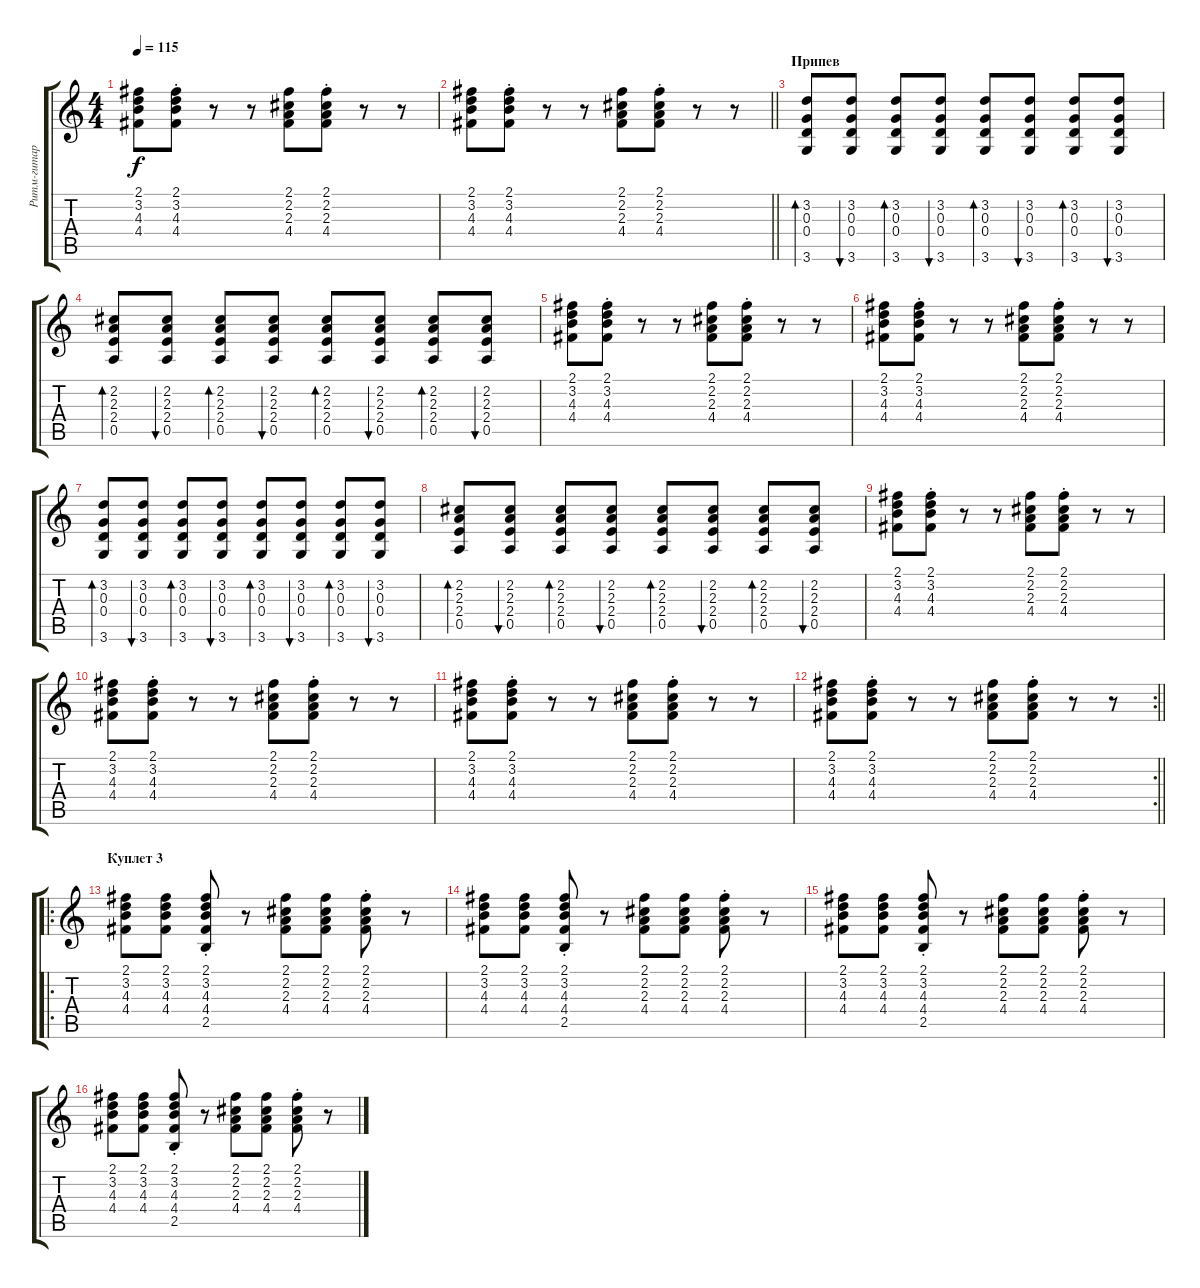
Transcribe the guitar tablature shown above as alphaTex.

\track ("Ритм-гитара" "Ритм-гитар") {instrument electricguitarclean}
\staff {score tabs}
\tuning (E4 B3 G3 D3 A2 E2) {hide}
\ts (4 4)
\tempo 115
\clef g2
\ks c
(2.1 3.2 4.3 4.4).8{dy f} (2.1{st} 3.2{st} 4.3{st} 4.4{st}).8 r.8 r.8 (2.1 2.2 2.3 4.4).8 (2.1{st} 2.2{st} 2.3{st} 4.4{st}).8 r.8 r.8 |
\barLineRight lightlight
(2.1 3.2 4.3 4.4).8 (2.1{st} 3.2{st} 4.3{st} 4.4{st}).8 r.8 r.8 (2.1 2.2 2.3 4.4).8 (2.1{st} 2.2{st} 2.3{st} 4.4{st}).8 r.8 r.8 |
\section ("" "Припев")
(3.2 0.3 0.4 3.6).8{bd 60} (3.2 0.3 0.4 3.6).8{bu 60} (3.2 0.3 0.4 3.6).8{bd 60} (3.2 0.3 0.4 3.6).8{bu 60} (3.2 0.3 0.4 3.6).8{bd 60} (3.2 0.3 0.4 3.6).8{bu 60} (3.2 0.3 0.4 3.6).8{bd 60} (3.2 0.3 0.4 3.6).8{bu 60} |
(2.2 2.3 2.4 0.5).8{bd 60} (2.2 2.3 2.4 0.5).8{bu 60} (2.2 2.3 2.4 0.5).8{bd 60} (2.2 2.3 2.4 0.5).8{bu 60} (2.2 2.3 2.4 0.5).8{bd 60} (2.2 2.3 2.4 0.5).8{bu 60} (2.2 2.3 2.4 0.5).8{bd 60} (2.2 2.3 2.4 0.5).8{bu 60} |
(2.1 3.2 4.3 4.4).8 (2.1{st} 3.2{st} 4.3{st} 4.4{st}).8 r.8 r.8 (2.1 2.2 2.3 4.4).8 (2.1{st} 2.2{st} 2.3{st} 4.4{st}).8 r.8 r.8 |
(2.1 3.2 4.3 4.4).8 (2.1{st} 3.2{st} 4.3{st} 4.4{st}).8 r.8 r.8 (2.1 2.2 2.3 4.4).8 (2.1{st} 2.2{st} 2.3{st} 4.4{st}).8 r.8 r.8 |
(3.2 0.3 0.4 3.6).8{bd 60} (3.2 0.3 0.4 3.6).8{bu 60} (3.2 0.3 0.4 3.6).8{bd 60} (3.2 0.3 0.4 3.6).8{bu 60} (3.2 0.3 0.4 3.6).8{bd 60} (3.2 0.3 0.4 3.6).8{bu 60} (3.2 0.3 0.4 3.6).8{bd 60} (3.2 0.3 0.4 3.6).8{bu 60} |
(2.2 2.3 2.4 0.5).8{bd 60} (2.2 2.3 2.4 0.5).8{bu 60} (2.2 2.3 2.4 0.5).8{bd 60} (2.2 2.3 2.4 0.5).8{bu 60} (2.2 2.3 2.4 0.5).8{bd 60} (2.2 2.3 2.4 0.5).8{bu 60} (2.2 2.3 2.4 0.5).8{bd 60} (2.2 2.3 2.4 0.5).8{bu 60} |
(2.1 3.2 4.3 4.4).8 (2.1{st} 3.2{st} 4.3{st} 4.4{st}).8 r.8 r.8 (2.1 2.2 2.3 4.4).8 (2.1{st} 2.2{st} 2.3{st} 4.4{st}).8 r.8 r.8 |
(2.1 3.2 4.3 4.4).8 (2.1{st} 3.2{st} 4.3{st} 4.4{st}).8 r.8 r.8 (2.1 2.2 2.3 4.4).8 (2.1{st} 2.2{st} 2.3{st} 4.4{st}).8 r.8 r.8 |
(2.1 3.2 4.3 4.4).8 (2.1{st} 3.2{st} 4.3{st} 4.4{st}).8 r.8 r.8 (2.1 2.2 2.3 4.4).8 (2.1{st} 2.2{st} 2.3{st} 4.4{st}).8 r.8 r.8 |
\rc 2
\barLineRight lightlight
(2.1 3.2 4.3 4.4).8 (2.1{st} 3.2{st} 4.3{st} 4.4{st}).8 r.8 r.8 (2.1 2.2 2.3 4.4).8 (2.1{st} 2.2{st} 2.3{st} 4.4{st}).8 r.8 r.8 |
\ro
\section ("" "Куплет 3")
(2.1 3.2 4.3 4.4).8 (2.1 3.2 4.3 4.4).8 (2.1{st} 3.2{st} 4.3{st} 4.4{st} 2.5{st}).8 r.8 (2.1 2.2 2.3 4.4).8 (2.1 2.2 2.3 4.4).8 (2.1{st} 2.2{st} 2.3{st} 4.4{st}).8 r.8 |
(2.1 3.2 4.3 4.4).8 (2.1 3.2 4.3 4.4).8 (2.1{st} 3.2{st} 4.3{st} 4.4{st} 2.5{st}).8 r.8 (2.1 2.2 2.3 4.4).8 (2.1 2.2 2.3 4.4).8 (2.1{st} 2.2{st} 2.3{st} 4.4{st}).8 r.8 |
(2.1 3.2 4.3 4.4).8 (2.1 3.2 4.3 4.4).8 (2.1{st} 3.2{st} 4.3{st} 4.4{st} 2.5{st}).8 r.8 (2.1 2.2 2.3 4.4).8 (2.1 2.2 2.3 4.4).8 (2.1{st} 2.2{st} 2.3{st} 4.4{st}).8 r.8 |
(2.1 3.2 4.3 4.4).8 (2.1 3.2 4.3 4.4).8 (2.1{st} 3.2{st} 4.3{st} 4.4{st} 2.5{st}).8 r.8 (2.1 2.2 2.3 4.4).8 (2.1 2.2 2.3 4.4).8 (2.1{st} 2.2{st} 2.3{st} 4.4{st}).8 r.8
